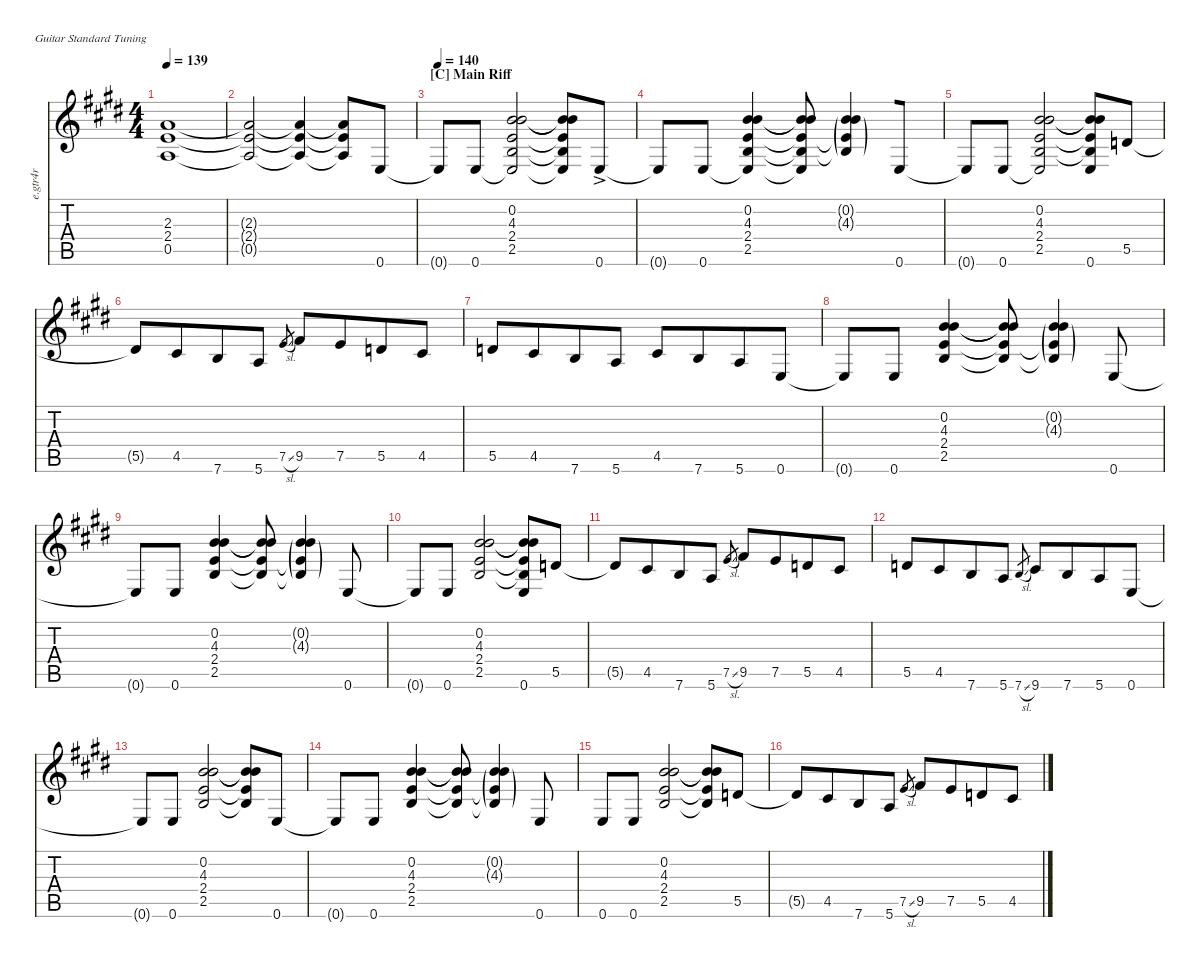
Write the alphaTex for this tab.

\defaultSystemsLayout 4
\hideDynamics
\bracketExtendMode nobrackets
\track ("E.Guitar III (Right)" "e.gtr4r") {instrument distortionguitar}
\staff {score tabs}
\tuning (E4 B3 G3 D3 A2 E2)
\ts (4 4)
\tempo 139
\clef g2
\ks e
(2.3{t acc forcenatural} 2.4{t acc forcenatural} 0.5{t acc forcenatural}).1{dy mf beam Up} |
(0.5{t acc forcenatural} 2.4{t acc forcenatural} 2.3{t acc forcenatural}).2{beam Up} (2.3{t acc forcenatural} 2.4{t acc forcenatural} 0.5{t acc forcenatural}).4{beam Up} (0.5{t acc forcenatural} 2.4{t acc forcenatural} 2.3{t acc forcenatural}).8{beam Up} 0.6{acc forcenatural}.8{beam Up} |
\section ("C" "Main Riff")
\tempo 140
0.6{t acc forcenatural}.8{beam Up} 0.6{acc forcenatural}.8{beam Up} (2.5{acc forcenatural} 2.4{acc forcenatural} 4.3{acc forcenatural} 0.2{acc forcenatural} 0.6{t acc forcenatural}).2{beam Up} (2.5{t acc forcenatural} 2.4{t acc forcenatural} 4.3{t acc forcenatural} 0.2{t acc forcenatural} 0.6{t acc forcenatural}).8{beam Up} 0.6{ac acc forcenatural}.8{beam Up} |
0.6{t acc forcenatural}.8{beam Up} 0.6{acc forcenatural}.8{beam Up} (2.5{acc forcenatural} 2.4{acc forcenatural} 4.3{acc forcenatural} 0.2{acc forcenatural} 0.6{t acc forcenatural}).4{beam Up} (2.5{t acc forcenatural} 2.4{t acc forcenatural} 4.3{t acc forcenatural} 0.2{t acc forcenatural} 0.6{t acc forcenatural}).8{beam Up} (2.5{g t acc forcenatural} 2.4{g t acc forcenatural} 4.3{g acc forcenatural} 0.2{g acc forcenatural}).4{beam Up beam merge} 0.6{acc forcenatural}.8{beam Up} |
0.6{t acc forcenatural}.8{beam Up} 0.6{acc forcenatural}.8{beam Up} (2.5{acc forcenatural} 2.4{acc forcenatural} 4.3{acc forcenatural} 0.2{acc forcenatural} 0.6{t acc forcenatural}).2{beam Up} (2.5{t acc forcenatural} 2.4{t acc forcenatural} 4.3{t acc forcenatural} 0.2{t acc forcenatural} 0.6{acc forcenatural}).8{beam Up} 5.5{acc forcenatural}.8{beam Up} |
5.5{t acc forcenatural}.8{beam Up} 4.5{acc #}.8{beam Up beam merge} 7.6{acc forcenatural}.8{beam Up} 5.6{acc forcenatural}.8{beam Up} 7.5{sl acc forcenatural}.8{gr beam Up} 9.5{acc #}.8{beam Up} 7.5{acc forcenatural}.8{beam Up beam merge} 5.5{acc forcenatural}.8{beam Up} 4.5{acc #}.8{beam Up} |
5.5{acc forcenatural}.8{beam Up} 4.5{acc #}.8{beam Up beam merge} 7.6{acc forcenatural}.8{beam Up} 5.6{acc forcenatural}.8{beam Up} 4.5{acc #}.8{beam Up} 7.6{acc forcenatural}.8{beam Up beam merge} 5.6{acc forcenatural}.8{beam Up} 0.6{acc forcenatural}.8{beam Up} |
0.6{t acc forcenatural}.8{beam Up} 0.6{acc forcenatural}.8{beam Up} (2.5{acc forcenatural} 2.4{acc forcenatural} 4.3{acc forcenatural} 0.2{acc forcenatural}).4{beam Up} (2.5{t acc forcenatural} 2.4{t acc forcenatural} 4.3{t acc forcenatural} 0.2{t acc forcenatural}).8{beam Up} (2.5{g t acc forcenatural} 2.4{g t acc forcenatural} 4.3{g acc forcenatural} 0.2{g acc forcenatural}).4{beam Up} 0.6{acc forcenatural}.8{beam Up} |
0.6{t acc forcenatural}.8{beam Up} 0.6{acc forcenatural}.8{beam Up} (2.5{acc forcenatural} 2.4{acc forcenatural} 4.3{acc forcenatural} 0.2{acc forcenatural}).4{beam Up} (2.5{t acc forcenatural} 2.4{t acc forcenatural} 4.3{t acc forcenatural} 0.2{t acc forcenatural}).8{beam Up} (2.5{g t acc forcenatural} 2.4{g t acc forcenatural} 4.3{g acc forcenatural} 0.2{g acc forcenatural}).4{beam Up} 0.6{acc forcenatural}.8{beam Up} |
0.6{t acc forcenatural}.8{beam Up} 0.6{acc forcenatural}.8{beam Up} (2.5{acc forcenatural} 2.4{acc forcenatural} 4.3{acc forcenatural} 0.2{acc forcenatural}).2{beam Up} (2.5{t acc forcenatural} 2.4{t acc forcenatural} 4.3{t acc forcenatural} 0.2{t acc forcenatural} 0.6{acc forcenatural}).8{beam Up} 5.5{acc forcenatural}.8{beam Up} |
5.5{t acc forcenatural}.8{beam Up} 4.5{acc #}.8{beam Up beam merge} 7.6{acc forcenatural}.8{beam Up} 5.6{acc forcenatural}.8{beam Up} 7.5{sl acc forcenatural}.8{gr beam Up} 9.5{acc #}.8{beam Up} 7.5{acc forcenatural}.8{beam Up beam merge} 5.5{acc forcenatural}.8{beam Up} 4.5{acc #}.8{beam Up} |
5.5{acc forcenatural}.8{beam Up} 4.5{acc #}.8{beam Up beam merge} 7.6{acc forcenatural}.8{beam Up} 5.6{acc forcenatural}.8{beam Up} 7.6{sl acc forcenatural}.8{gr beam Up} 9.6{acc #}.8{beam Up} 7.6{acc forcenatural}.8{beam Up beam merge} 5.6{acc forcenatural}.8{beam Up} 0.6{acc forcenatural}.8{beam Up} |
0.6{t acc forcenatural}.8{beam Up} 0.6{acc forcenatural}.8{beam Up} (2.5{acc forcenatural} 2.4{acc forcenatural} 4.3{acc forcenatural} 0.2{acc forcenatural}).2{beam Up} (2.5{t acc forcenatural} 2.4{t acc forcenatural} 4.3{t acc forcenatural} 0.2{t acc forcenatural}).8{beam Up} 0.6{acc forcenatural}.8{beam Up} |
0.6{t acc forcenatural}.8{beam Up} 0.6{acc forcenatural}.8{beam Up} (2.5{acc forcenatural} 2.4{acc forcenatural} 4.3{acc forcenatural} 0.2{acc forcenatural}).4{beam Up} (2.5{t acc forcenatural} 2.4{t acc forcenatural} 4.3{t acc forcenatural} 0.2{t acc forcenatural}).8{beam Up} (2.5{g t acc forcenatural} 2.4{g t acc forcenatural} 4.3{g acc forcenatural} 0.2{g acc forcenatural}).4{beam Up} 0.6{acc forcenatural}.8{beam Up} |
0.6{acc forcenatural}.8{beam Up} 0.6{acc forcenatural}.8{beam Up} (2.5{acc forcenatural} 2.4{acc forcenatural} 4.3{acc forcenatural} 0.2{acc forcenatural}).2{beam Up} (2.5{t acc forcenatural} 2.4{t acc forcenatural} 4.3{t acc forcenatural} 0.2{t acc forcenatural}).8{beam Up} 5.5{acc forcenatural}.8{beam Up} |
5.5{t acc forcenatural}.8{beam Up} 4.5{acc #}.8{beam Up beam merge} 7.6{acc forcenatural}.8{beam Up} 5.6{acc forcenatural}.8{beam Up} 7.5{sl acc forcenatural}.8{gr beam Up} 9.5{acc #}.8{beam Up} 7.5{acc forcenatural}.8{beam Up beam merge} 5.5{acc forcenatural}.8{beam Up} 4.5{acc #}.8{beam Up}
